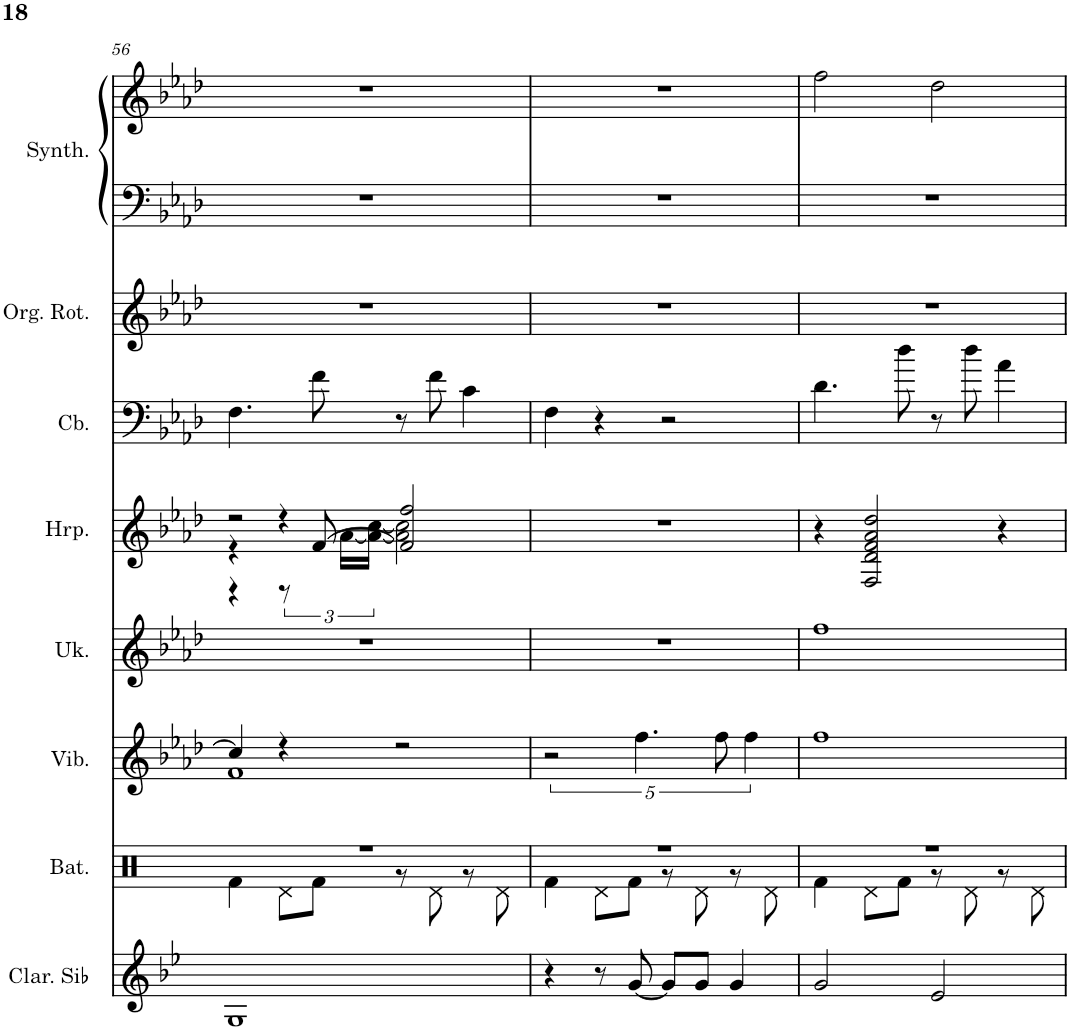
**kern	**kern	**kern	**kern	**kern	**kern	**kern	**kern	**kern
*part8	*part7	*part6	*part5	*part4	*part3	*part2	*part1	*part1
*staff9	*staff8	*staff7	*staff6	*staff5	*staff4	*staff3	*staff2	*staff1
*I"Clarinette en Sib	*I"Batterie	*I"Vibraphone, Vibraphone	*I"Ukulélé, Acoustic Guitar (nylon)	*I"Harpe	*I"Contrebasse, Acoustic Bass	*I"Orgue rotatif, Rock Organ	*I"Synthétiseur d'instruments à cordes, Synth Strings 2	*
*I'Clar. Sib	*I'Bat.	*I'Vib.	*I'Uk.	*I'Hrp.	*I'Cb.	*I'Org. Rot.	*I'Synth.	*
!!LO:PB:g=z
*clefG2	*clefX	*clefG2	*clefG2	*clefG2	*clefF4	*clefG2	*clefF4	*clefG2
*Trd1c2	*	*	*	*	*Trd7c12	*	*	*
*k[b-e-]	*k[]	*k[b-e-a-d-]	*k[b-e-a-d-]	*k[b-e-a-d-]	*k[b-e-a-d-]	*k[b-e-a-d-]	*k[b-e-a-d-]	*k[b-e-a-d-]
*M4/4	*M4/4	*M4/4	*M4/4	*M4/4	*M4/4	*M4/4	*M4/4	*M4/4
=56	=56	=56	=56	=56	=56	=56	=56	=56
*	*^	*^	*	*^	*	*	*	*
*	*	*	*	*	*	*	*^	*	*	*	*
1G	1r	4Rf\	4cc/]	1f	1r	2r	4r	4r	4.F\	1r	1r	1r
.	.	8Rd\L	4r	.	.	.	6r	8r	.	.	.	.
.	.	8Rf\J	.	.	.	.	.	[8f/	8f\	.	.	.
.	.	.	.	.	.	.	[24a-\LL	.	.	.	.	.
.	.	.	.	.	.	.	24a-\_ [24cc\JJ	.	.	.	.	.
.	.	8r	2r	.	.	2ff/	2a-\] 2cc\]	2f/]	8r	.	.	.
.	.	8Rd\	.	.	.	.	.	.	8f\	.	.	.
.	.	8r	.	.	.	.	.	.	4c\	.	.	.
.	.	8Rd\	.	.	.	.	.	.	.	.	.	.
*	*	*	*v	*v	*	*v	*v	*v	*	*	*	*
=57	=57	=57	=57	=57	=57	=57	=57	=57	=57
4r	1r	4Rf\	5%2r	1r	1r	4F\	1r	1r	1r
8r	.	8Rd\L	.	.	.	4r	.	.	.
[8g/	.	8Rf\J	.	.	.	.	.	.	.
.	.	.	5.ff\	.	.	.	.	.	.
8g/L]	.	8r	.	.	.	2r	.	.	.
8g/J	.	8Rd\	.	.	.	.	.	.	.
.	.	.	10ff\	.	.	.	.	.	.
4g/	.	8r	.	.	.	.	.	.	.
.	.	.	5ff\	.	.	.	.	.	.
.	.	8Rd\	.	.	.	.	.	.	.
=58	=58	=58	=58	=58	=58	=58	=58	=58	=58
2g/	1r	4Rf\	1ff	1ff	4r	4.d-\	1r	1r	2ff\
.	.	8Rd\L	.	.	2F/ 2d-/ 2f/ 2a-/ 2dd-/	.	.	.	.
.	.	8Rf\J	.	.	.	8dd-\	.	.	.
2e-/	.	8r	.	.	.	8r	.	.	2dd-\
.	.	8Rd\	.	.	.	8dd-\	.	.	.
.	.	8r	.	.	4r	4a-\	.	.	.
.	.	8Rd\	.	.	.	.	.	.	.
*	*v	*v	*	*	*	*	*	*	*
=	=	=	=	=	=	=	=	=
*-	*-	*-	*-	*-	*-	*-	*-	*-
